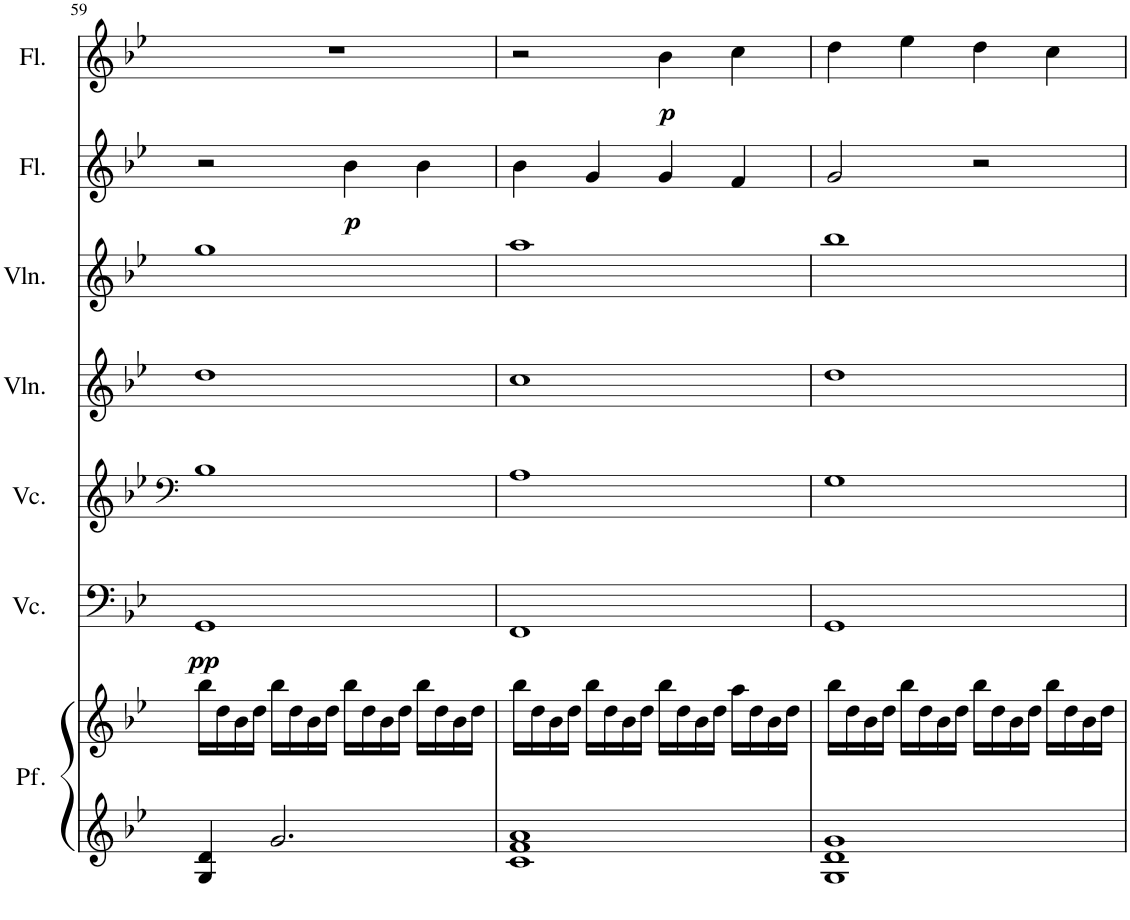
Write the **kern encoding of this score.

**kern	**kern	**kern	**dynam	**kern	**kern	**kern	**kern	**dynam	**kern	**dynam
*part7	*part7	*part6	*part6	*part5	*part4	*part3	*part2	*part2	*part1	*part1
*staff8	*staff7	*staff6	*staff6	*staff5	*staff4	*staff3	*staff2	*staff2	*staff1	*staff1
*I"Piano	*	*I"Violoncello	*	*I"Violoncello	*I"Violino	*I"Violino	*I"Flauto	*	*I"Flauto	*
*	*	*I'Vc.	*	*I'Vc.	*I'Vln.	*I'Vln.	*I'Fl.	*	*I'Fl.	*
!!LO:PB:g=z
*clefG2	*clefG2	*clefF4	*	*clefF4	*clefG2	*clefG2	*clefG2	*	*clefG2	*
*k[b-e-]	*k[b-e-]	*k[b-e-]	*	*k[b-e-]	*k[b-e-]	*k[b-e-]	*k[b-e-]	*	*k[b-e-]	*
*M4/4	*M4/4	*M4/4	*	*M4/4	*M4/4	*M4/4	*M4/4	*	*M4/4	*
=59	=59	=59	=59	=59	=59	=59	=59	=59	=59	=59
!	!	!	!LO:DY:b	!	!	!	!	!	!	!
4G/ 4d/	16bb-\LL	1GG	pp	1B-	1dd	1gg	2r	.	1r	.
.	16dd\	.	.	.	.	.	.	.	.	.
.	16b-\	.	.	.	.	.	.	.	.	.
.	16dd\JJ	.	.	.	.	.	.	.	.	.
2.g/	16bb-\LL	.	.	.	.	.	.	.	.	.
.	16dd\	.	.	.	.	.	.	.	.	.
.	16b-\	.	.	.	.	.	.	.	.	.
.	16dd\JJ	.	.	.	.	.	.	.	.	.
!	!	!	!	!	!	!	!	!LO:DY:b	!	!
.	16bb-\LL	.	.	.	.	.	4b-\	p	.	.
.	16dd\	.	.	.	.	.	.	.	.	.
.	16b-\	.	.	.	.	.	.	.	.	.
.	16dd\JJ	.	.	.	.	.	.	.	.	.
.	16bb-\LL	.	.	.	.	.	4b-\	.	.	.
.	16dd\	.	.	.	.	.	.	.	.	.
.	16b-\	.	.	.	.	.	.	.	.	.
.	16dd\JJ	.	.	.	.	.	.	.	.	.
=60	=60	=60	=60	=60	=60	=60	=60	=60	=60	=60
1c 1f 1a	16bb-\LL	1FF	.	1A	1cc	1aa	4b-\	.	2r	.
.	16dd\	.	.	.	.	.	.	.	.	.
.	16b-\	.	.	.	.	.	.	.	.	.
.	16dd\JJ	.	.	.	.	.	.	.	.	.
.	16bb-\LL	.	.	.	.	.	4g/	.	.	.
.	16dd\	.	.	.	.	.	.	.	.	.
.	16b-\	.	.	.	.	.	.	.	.	.
.	16dd\JJ	.	.	.	.	.	.	.	.	.
!	!	!	!	!	!	!	!	!	!	!LO:DY:b
.	16bb-\LL	.	.	.	.	.	4g/	.	4b-\	p
.	16dd\	.	.	.	.	.	.	.	.	.
.	16b-\	.	.	.	.	.	.	.	.	.
.	16dd\JJ	.	.	.	.	.	.	.	.	.
.	16aa\LL	.	.	.	.	.	4f/	.	4cc\	.
.	16dd\	.	.	.	.	.	.	.	.	.
.	16b-\	.	.	.	.	.	.	.	.	.
.	16dd\JJ	.	.	.	.	.	.	.	.	.
=61	=61	=61	=61	=61	=61	=61	=61	=61	=61	=61
1G 1d 1g	16bb-\LL	1GG	.	1G	1dd	1bb-	2g/	.	4dd\	.
.	16dd\	.	.	.	.	.	.	.	.	.
.	16b-\	.	.	.	.	.	.	.	.	.
.	16dd\JJ	.	.	.	.	.	.	.	.	.
.	16bb-\LL	.	.	.	.	.	.	.	4ee-\	.
.	16dd\	.	.	.	.	.	.	.	.	.
.	16b-\	.	.	.	.	.	.	.	.	.
.	16dd\JJ	.	.	.	.	.	.	.	.	.
.	16bb-\LL	.	.	.	.	.	2r	.	4dd\	.
.	16dd\	.	.	.	.	.	.	.	.	.
.	16b-\	.	.	.	.	.	.	.	.	.
.	16dd\JJ	.	.	.	.	.	.	.	.	.
.	16bb-\LL	.	.	.	.	.	.	.	4cc\	.
.	16dd\	.	.	.	.	.	.	.	.	.
.	16b-\	.	.	.	.	.	.	.	.	.
.	16dd\JJ	.	.	.	.	.	.	.	.	.
=	=	=	=	=	=	=	=	=	=	=
*-	*-	*-	*-	*-	*-	*-	*-	*-	*-	*-
